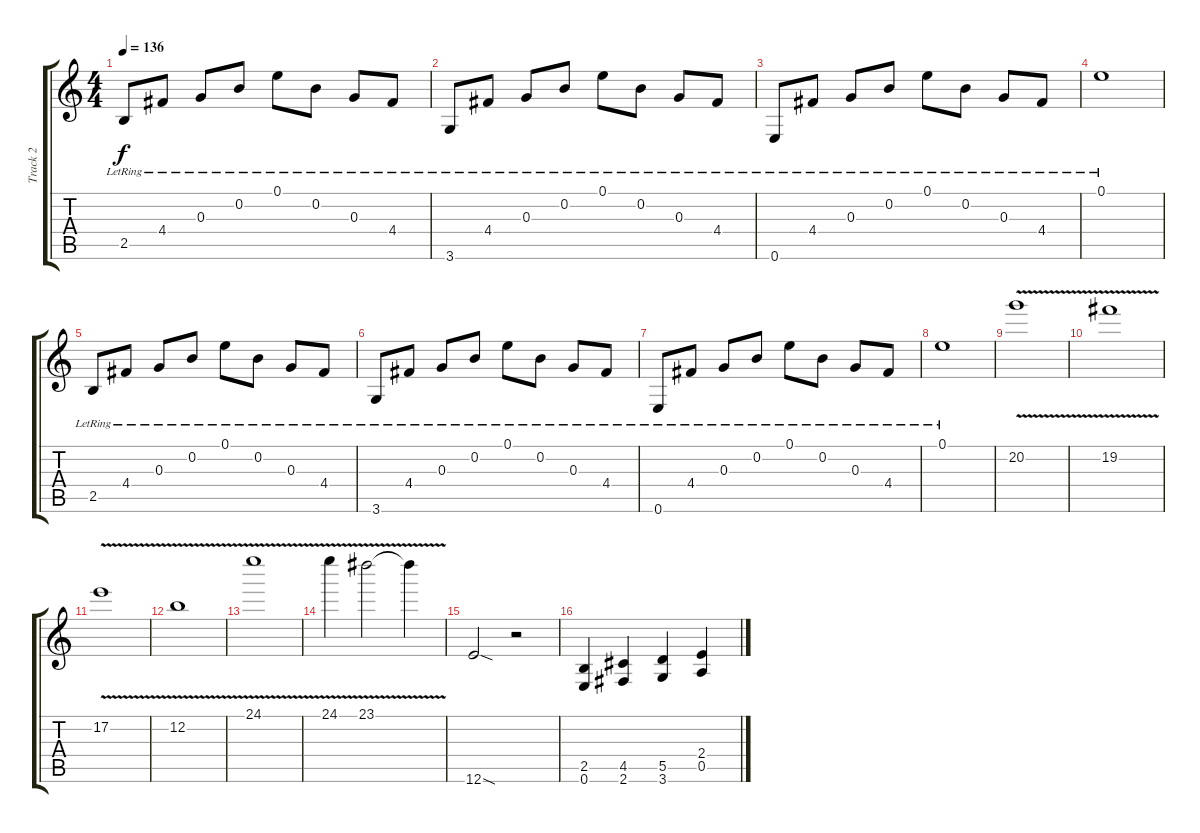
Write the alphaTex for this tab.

\track ("Track 2" "Track 2") {instrument electricguitarclean}
\staff {score tabs}
\tuning (E4 B3 G3 D3 A2 E2) {hide}
\ts (4 4)
\tempo 136
\clef g2
\ks c
2.5{lr}.8{dy f} 4.4{lr}.8 0.3{lr}.8 0.2{lr}.8 0.1{lr}.8 0.2{lr}.8 0.3{lr}.8 4.4{lr}.8 |
3.6{lr}.8 4.4{lr}.8 0.3{lr}.8 0.2{lr}.8 0.1{lr}.8 0.2{lr}.8 0.3{lr}.8 4.4{lr}.8 |
0.6{lr}.8 4.4{lr}.8 0.3{lr}.8 0.2{lr}.8 0.1{lr}.8 0.2{lr}.8 0.3{lr}.8 4.4{lr}.8 |
0.1{lr}.1 |
2.5{lr}.8 4.4{lr}.8 0.3{lr}.8 0.2{lr}.8 0.1{lr}.8 0.2{lr}.8 0.3{lr}.8 4.4{lr}.8 |
3.6{lr}.8 4.4{lr}.8 0.3{lr}.8 0.2{lr}.8 0.1{lr}.8 0.2{lr}.8 0.3{lr}.8 4.4{lr}.8 |
0.6{lr}.8 4.4{lr}.8 0.3{lr}.8 0.2{lr}.8 0.1{lr}.8 0.2{lr}.8 0.3{lr}.8 4.4{lr}.8 |
0.1{lr}.1 |
20.2{v}.1{volume 9 instrument distortionguitar} |
19.2{v}.1 |
17.2{v}.1 |
12.2{v}.1 |
24.1{v}.1 |
24.1{v}.4 23.1{v}.2 23.1{t}.4 |
12.6{sod}.2{volume 16} r.2 |
(2.5 0.6).4 (4.5 2.6).4 (5.5 3.6).4 (2.4 0.5).4
